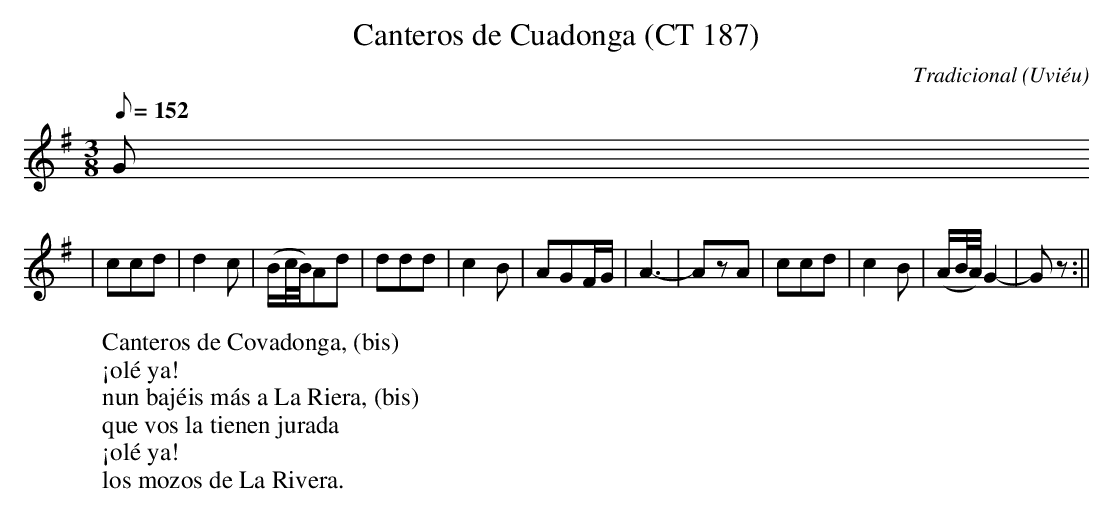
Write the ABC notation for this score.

X:1
T:Canteros de Cuadonga (CT 187)
C:Tradicional
O:Uviéu
M:3/8
L:1/8
Q:1/8=152
W:Canteros de Covadonga, (bis)
W:¡olé ya!
W:nun bajéis más a La Riera, (bis)
W:que vos la tienen jurada
W:¡olé ya!
W:los mozos de La Rivera.
K:G
G
|ccd|d2 c|(B/c/4B/4)Ad|ddd|c2 B|AGF/G/|A3-|AzA|ccd|c2 B|(A/B/4A/4)G2-|G z :||
